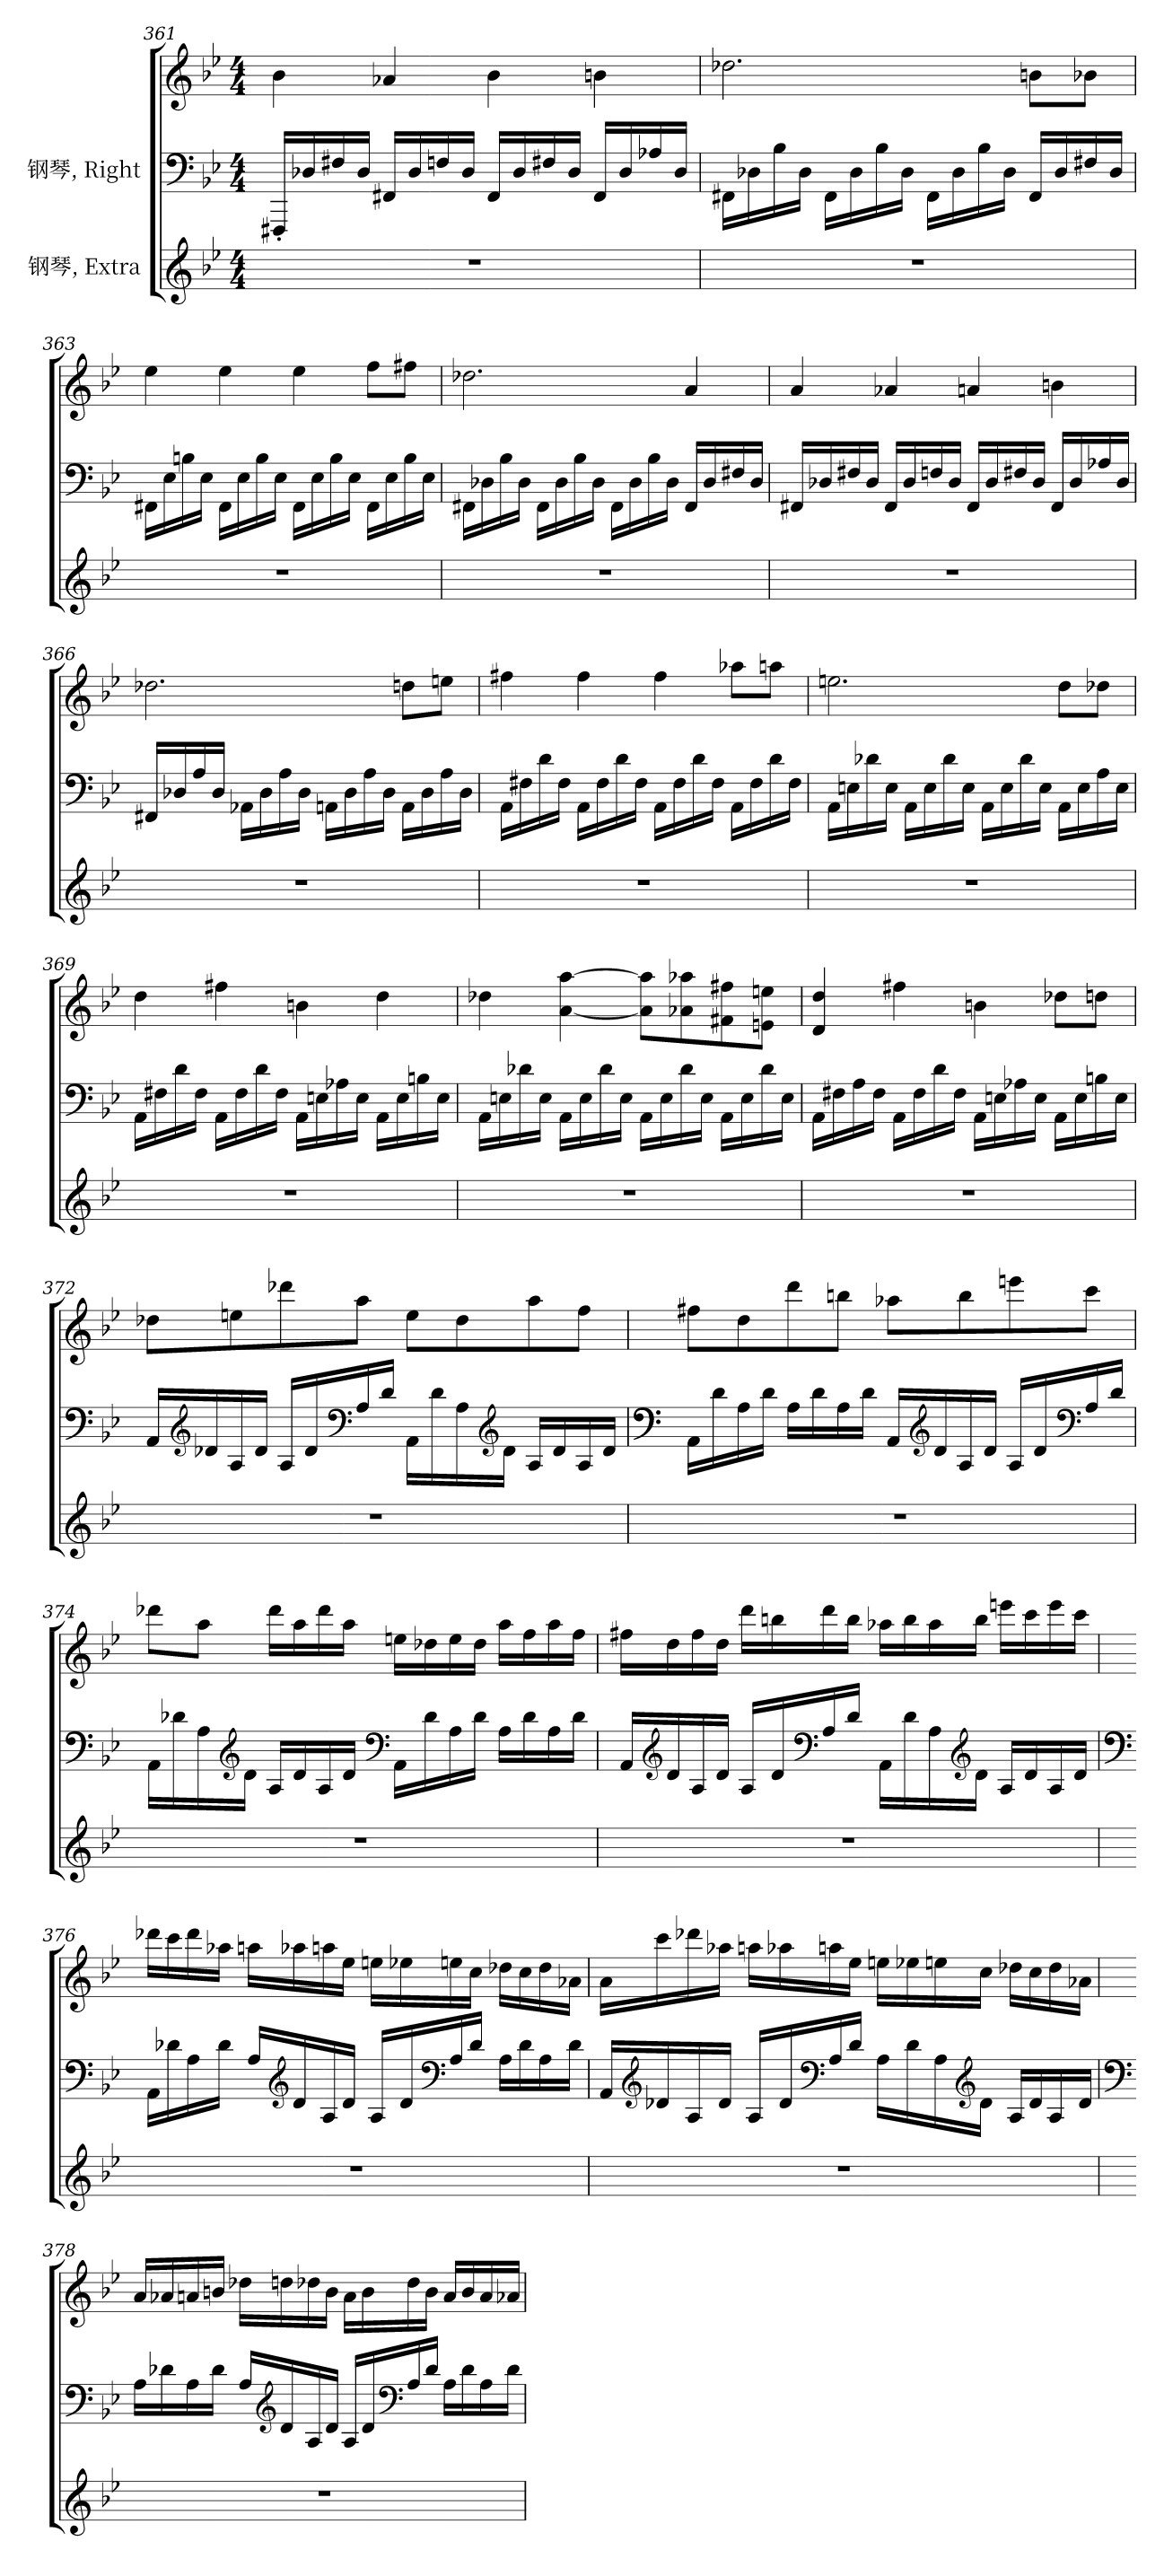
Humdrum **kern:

**kern	**kern	**kern
*part2	*part1	*part1
*staff3	*staff2	*staff1
*I"钢琴, Extra	*I"钢琴, Right	*
!!LO:LB:g=z
*clefG2	*clefF4	*clefG2
*k[b-e-]	*k[b-e-]	*k[b-e-]
*M4/4	*M4/4	*M4/4
*MM65	*MM65	*MM65
=361	=361	=361
1r	16FFF#X'/LL	4b-\
.	16D-X/	.
.	16F#X/	.
.	16D-/JJ	.
.	16FF#X/LL	4a-X/
.	16D-/	.
.	16Fn/	.
.	16D-/JJ	.
*	*	*MM103
.	16FF#/LL	4b-\
.	16D-/	.
.	16F#X/	.
.	16D-/JJ	.
.	16FF#/LL	4bn\
.	16D-/	.
.	16A-X/	.
.	16D-/JJ	.
=362	=362	=362
1r	16FF#X\LL	2.dd-X\
.	16D-X\	.
.	16B-\	.
.	16D-\JJ	.
.	16FF#\LL	.
.	16D-\	.
.	16B-\	.
.	16D-\JJ	.
.	16FF#\LL	.
.	16D-\	.
.	16B-\	.
.	16D-\JJ	.
.	16FF#/LL	8bn\L
.	16D-/	.
.	16F#X/	8b-X\J
.	16D-/JJ	.
!!LO:LB:g=z
=363	=363	=363
1r	16FF#X\LL	4ee-\
.	16E-\	.
.	16Bn\	.
.	16E-\JJ	.
.	16FF#\LL	4ee-\
.	16E-\	.
.	16B\	.
.	16E-\JJ	.
.	16FF#\LL	4ee-\
.	16E-\	.
.	16B\	.
.	16E-\JJ	.
.	16FF#\LL	8ff\L
.	16E-\	.
.	16B\	8ff#X\J
.	16E-\JJ	.
=364	=364	=364
1r	16FF#X\LL	2.dd-X\
.	16D-X\	.
.	16B-\	.
.	16D-\JJ	.
.	16FF#\LL	.
.	16D-\	.
.	16B-\	.
.	16D-\JJ	.
.	16FF#\LL	.
.	16D-\	.
.	16B-\	.
.	16D-\JJ	.
.	16FF#/LL	4a/
.	16D-/	.
.	16F#X/	.
.	16D-/JJ	.
!!LO:PB:g=z
=365	=365	=365
1r	16FF#X/LL	4a/
.	16D-X/	.
.	16F#X/	.
.	16D-/JJ	.
.	16FF#/LL	4a-X/
.	16D-/	.
.	16Fn/	.
.	16D-/JJ	.
.	16FF#/LL	4an/
.	16D-/	.
.	16F#X/	.
.	16D-/JJ	.
.	16FF#/LL	4bn\
.	16D-/	.
.	16A-X/	.
.	16D-/JJ	.
=366	=366	=366
1r	16FF#X/LL	2.dd-X\
.	16D-X/	.
.	16A/	.
.	16D-/JJ	.
.	16AA-X\LL	.
.	16D-\	.
.	16A\	.
.	16D-\JJ	.
.	16AAn\LL	.
.	16D-\	.
.	16A\	.
.	16D-\JJ	.
*	*	*MM100
.	16AA\LL	8ddn\L
.	16D-\	.
.	16A\	8een\J
.	16D-\JJ	.
!!LO:LB:g=z
=367	=367	=367
1r	16AA\LL	4ff#X\
.	16F#X\	.
.	16d\	.
.	16F#\JJ	.
.	16AA\LL	4ff#\
.	16F#\	.
.	16d\	.
.	16F#\JJ	.
.	16AA\LL	4ff#\
.	16F#\	.
.	16d\	.
.	16F#\JJ	.
.	16AA\LL	8aa-X\L
.	16F#\	.
.	16d\	8aan\J
.	16F#\JJ	.
=368	=368	=368
1r	16AA\LL	2.een\
.	16En\	.
.	16d-X\	.
.	16E\JJ	.
.	16AA\LL	.
.	16E\	.
.	16d-\	.
.	16E\JJ	.
.	16AA\LL	.
.	16E\	.
.	16d-\	.
.	16E\JJ	.
.	16AA\LL	8dd\L
.	16E\	.
.	16A\	8dd-X\J
.	16E\JJ	.
!!LO:LB:g=z
=369	=369	=369
1r	16AA\LL	4dd\
.	16F#X\	.
.	16d\	.
.	16F#\JJ	.
.	16AA\LL	4ff#X\
.	16F#\	.
.	16d\	.
.	16F#\JJ	.
.	16AA\LL	4bn\
.	16En\	.
.	16A-X\	.
.	16E\JJ	.
*	*	*MM109
.	16AA\LL	4dd\
.	16E\	.
.	16Bn\	.
.	16E\JJ	.
=370	=370	=370
*	*	*MM97
1r	16AA\LL	4dd-X\
.	16En\	.
.	16d-X\	.
.	16E\JJ	.
.	16AA\LL	[4a\ [4aa\
.	16E\	.
.	16d-\	.
.	16E\JJ	.
.	16AA\LL	8a\] 8aa\]L
.	16E\	.
.	16d-\	8a-X\ 8aa-X\
.	16E\JJ	.
.	16AA\LL	8f#X\ 8ff#X\
.	16E\	.
.	16d-\	8en\ 8een\J
.	16E\JJ	.
!!LO:LB:g=z
=371	=371	=371
1r	16AA\LL	4d/ 4dd/
.	16F#X\	.
.	16A\	.
.	16F#\JJ	.
.	16AA\LL	4ff#X\
.	16F#\	.
.	16d\	.
.	16F#\JJ	.
.	16AA\LL	4bn\
.	16En\	.
.	16A-X\	.
.	16E\JJ	.
.	16AA\LL	8dd-X\L
.	16E\	.
.	16Bn\	8ddn\J
.	16E\JJ	.
=372	=372	=372
1r	16AA/LL	8dd-X\L
*	*clefG2	*
.	16d-X/	.
*	*	*MM118
.	16A/	8een\
.	16d-/JJ	.
.	16A/LL	8ddd-X\
.	16d-/	.
*	*clefF4	*
.	16A/	8aa\J
.	16d-/JJ	.
.	16AA\LL	8ee\L
.	16d-\	.
.	16A\	8dd-\
*	*clefG2	*
.	16d-\JJ	.
.	16A/LL	8aa\
.	16d-/	.
.	16A/	8ff\J
.	16d-/JJ	.
!!LO:PB:g=z
=373	=373	=373
*	*clefF4	*
1r	16AA\LL	8ff#X\L
.	16d\	.
.	16A\	8dd\
.	16d\JJ	.
.	16A\LL	8ddd\
.	16d\	.
.	16A\	8bbn\J
.	16d\JJ	.
.	16AA/LL	8aa-X\L
*	*clefG2	*
.	16d/	.
.	16A/	8bb\
.	16d/JJ	.
.	16A/LL	8eeen\
.	16d/	.
*	*clefF4	*
.	16A/	8ccc\J
.	16d/JJ	.
=374	=374	=374
1r	16AA\LL	8ddd-X\L
.	16d-X\	.
*	*	*MM114
.	16A\	8aa\J
*	*clefG2	*
.	16d-\JJ	.
.	16A/LL	16ddd-\LL
.	16d-/	16aa\
.	16A/	16ddd-\
*	*	*MM121
.	16d-/JJ	16aa\JJ
*	*clefF4	*
.	16AA\LL	16een\LL
.	16d-\	16dd-X\
.	16A\	16ee\
.	16d-\JJ	16dd-\JJ
.	16A\LL	16aa\LL
.	16d-\	16ff\
.	16A\	16aa\
*	*	*MM109
.	16d-\JJ	16ff\JJ
!!LO:LB:g=z
=375	=375	=375
1r	16AA/LL	16ff#X\LL
*	*clefG2	*
.	16d/	16dd\
.	16A/	16ff#\
.	16d/JJ	16dd\JJ
*	*	*MM116
.	16A/LL	16ddd\LL
.	16d/	16bbn\
*	*clefF4	*
.	16A/	16ddd\
*	*	*MM119
.	16d/JJ	16bb\JJ
.	16AA\LL	16aa-X\LL
.	16d\	16bb\
.	16A\	16aa-\
*	*clefG2	*
.	16d\JJ	16bb\JJ
.	16A/LL	16eeen\LL
.	16d/	16ccc\
.	16A/	16eee\
.	16d/JJ	16ccc\JJ
!!LO:LB:g=z
=376	=376	=376
*	*clefF4	*
1r	16AA\LL	16ddd-X\LL
.	16d-X\	16ccc\
.	16A\	16ddd-\
*	*	*MM107
.	16d-\JJ	16aa-X\JJ
.	16A/LL	16aan\LL
*	*clefG2	*
.	16d-/	16aa-X\
.	16A/	16aan\
*	*	*MM114
.	16d-/JJ	16ee-\JJ
.	16A/LL	16een\LL
.	16d-/	16ee-X\
*	*clefF4	*
.	16A/	16een\
.	16d-/JJ	16cc\JJ
.	16A\LL	16dd-X\LL
.	16d-\	16cc\
*	*	*MM109
.	16A\	16dd-\
.	16d-\JJ	16a-X\JJ
!!LO:LB:g=z
=377	=377	=377
1r	16AA/LL	16a\LL
*	*clefG2	*
*	*	*MM110
.	16d-X/	16ccc\
.	16A/	16ddd-X\
.	16d-/JJ	16aa-X\JJ
.	16A/LL	16aan\LL
.	16d-/	16aa-X\
*	*clefF4	*
.	16A/	16aan\
*	*	*MM117
.	16d-/JJ	16ee-\JJ
*	*	*MM113
.	16A\LL	16een\LL
.	16d-\	16ee-X\
.	16A\	16een\
*	*clefG2	*
.	16d-\JJ	16cc\JJ
.	16A/LL	16dd-X\LL
*	*	*MM107
.	16d-/	16cc\
.	16A/	16dd-\
.	16d-/JJ	16a-X\JJ
!!LO:PB:g=z
=378	=378	=378
*	*clefF4	*
1r	16A\LL	16a/LL
.	16d-X\	16a-X/
.	16A\	16an/
.	16d-\JJ	16bn/JJ
.	16A/LL	16dd-X\LL
*	*clefG2	*
.	16d-/	16ddn\
.	16A/	16dd-X\
.	16d-/JJ	16b\JJ
.	16A/LL	16a\LL
.	16d-/	16b\
*	*clefF4	*
.	16A/	16dd-\
.	16d-/JJ	16b\JJ
.	16A\LL	16a/LL
.	16d-\	16b/
.	16A\	16a/
.	16d-\JJ	16a-X/JJ
=	=	=
*-	*-	*-
